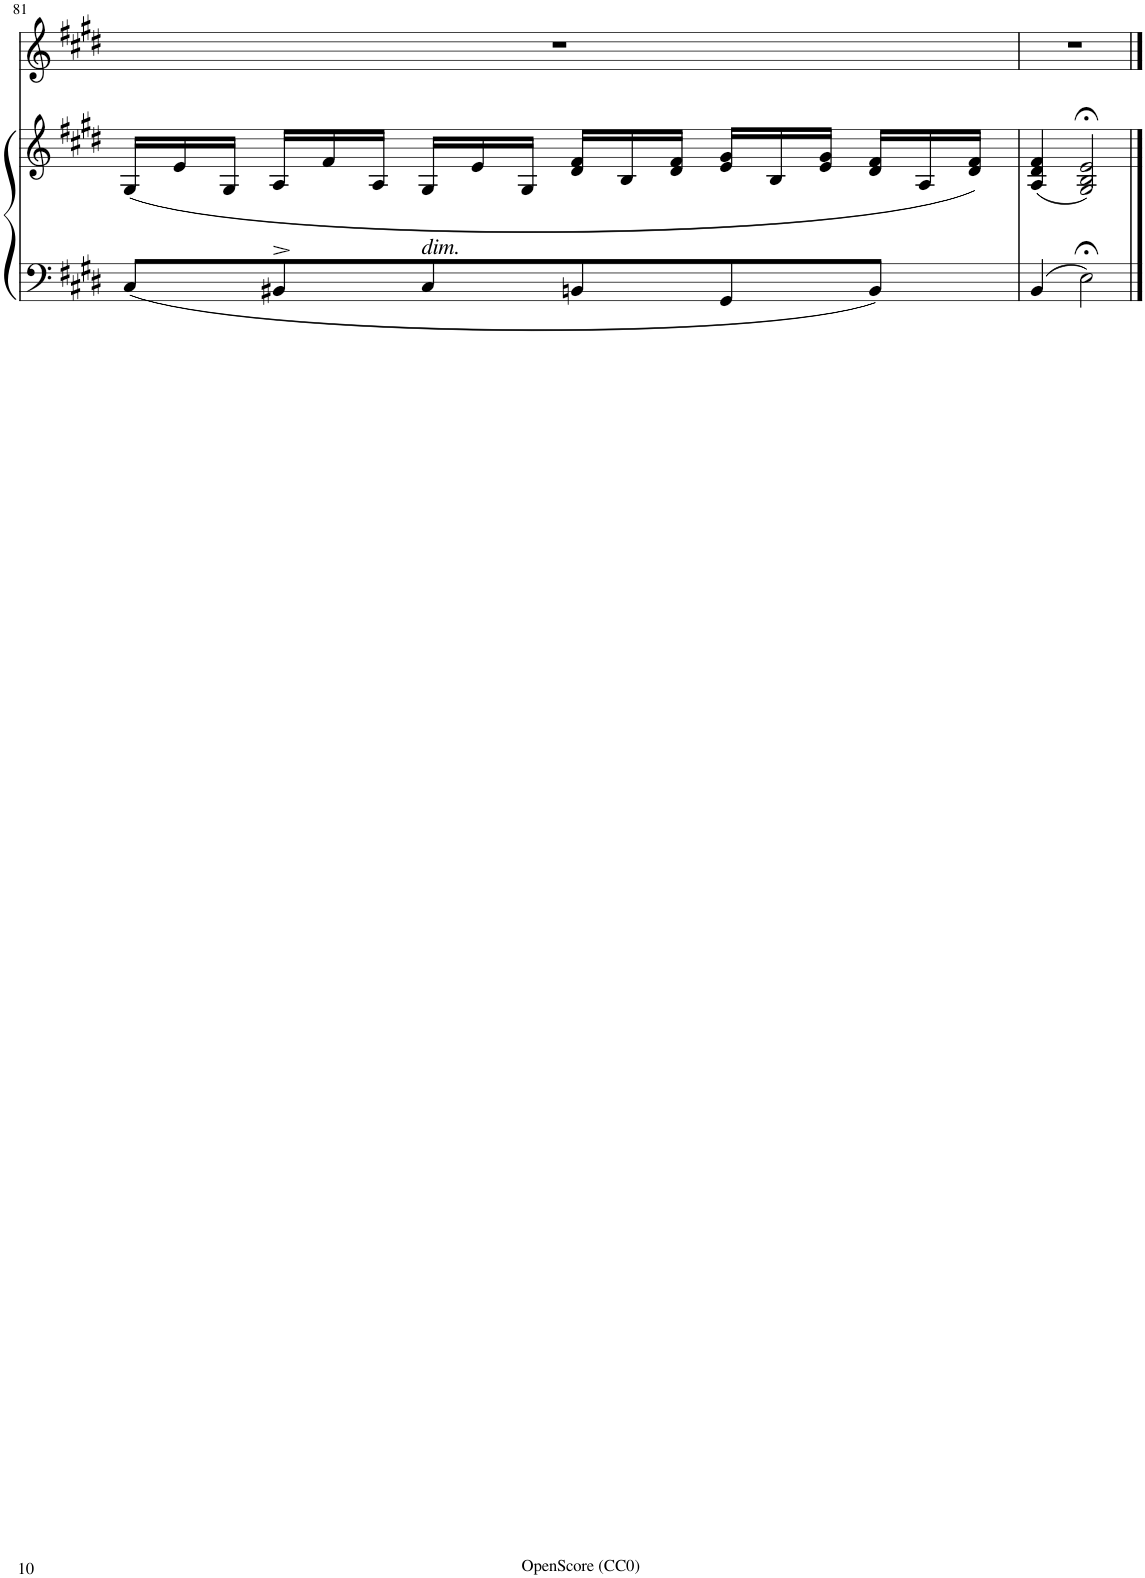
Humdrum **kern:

**kern	**kern	**kern
*part2	*part2	*part1
*staff3	*staff2	*staff1
*I"Pianoforte	*	*I"Singstimme Voice
*I'Pno	*	*
!!LO:PB:g=z
*clefF4	*clefG2	*clefG2
*k[f#c#g#d#]	*k[f#c#g#d#]	*k[f#c#g#d#]
*M3/4	*M3/4	*M3/4
*	*Xtuplet	*
=81	=81	=81
8C#/L	(24G#/LL	2.r
.	24e/	.
.	24G#/JJ	.
8BB#X^>/	24A/LL	.
.	24f#/	.
.	24A/JJ	.
!	!LO:TX:b:i:t=dim.	!
8C#/	24G#/LL	.
.	24e/	.
.	24G#/JJ	.
8BBn/	24d#/ 24f#/LL	.
.	24B/	.
.	24d#/ 24f#/JJ	.
8GG#/	24e/ 24g#/LL	.
.	24B/	.
.	24e/ 24g#/JJ	.
8BB/J	24d#/ 24f#/LL	.
.	24A/	.
.	24d#/ 24f#/JJ)	.
=82	=82	=82
4BB/	(4A/ 4d#/ 4f#/	2.r
2E;<\	2G#/;< 2B/;< 2e/;<)	.
==	==	==
*-	*-	*-
